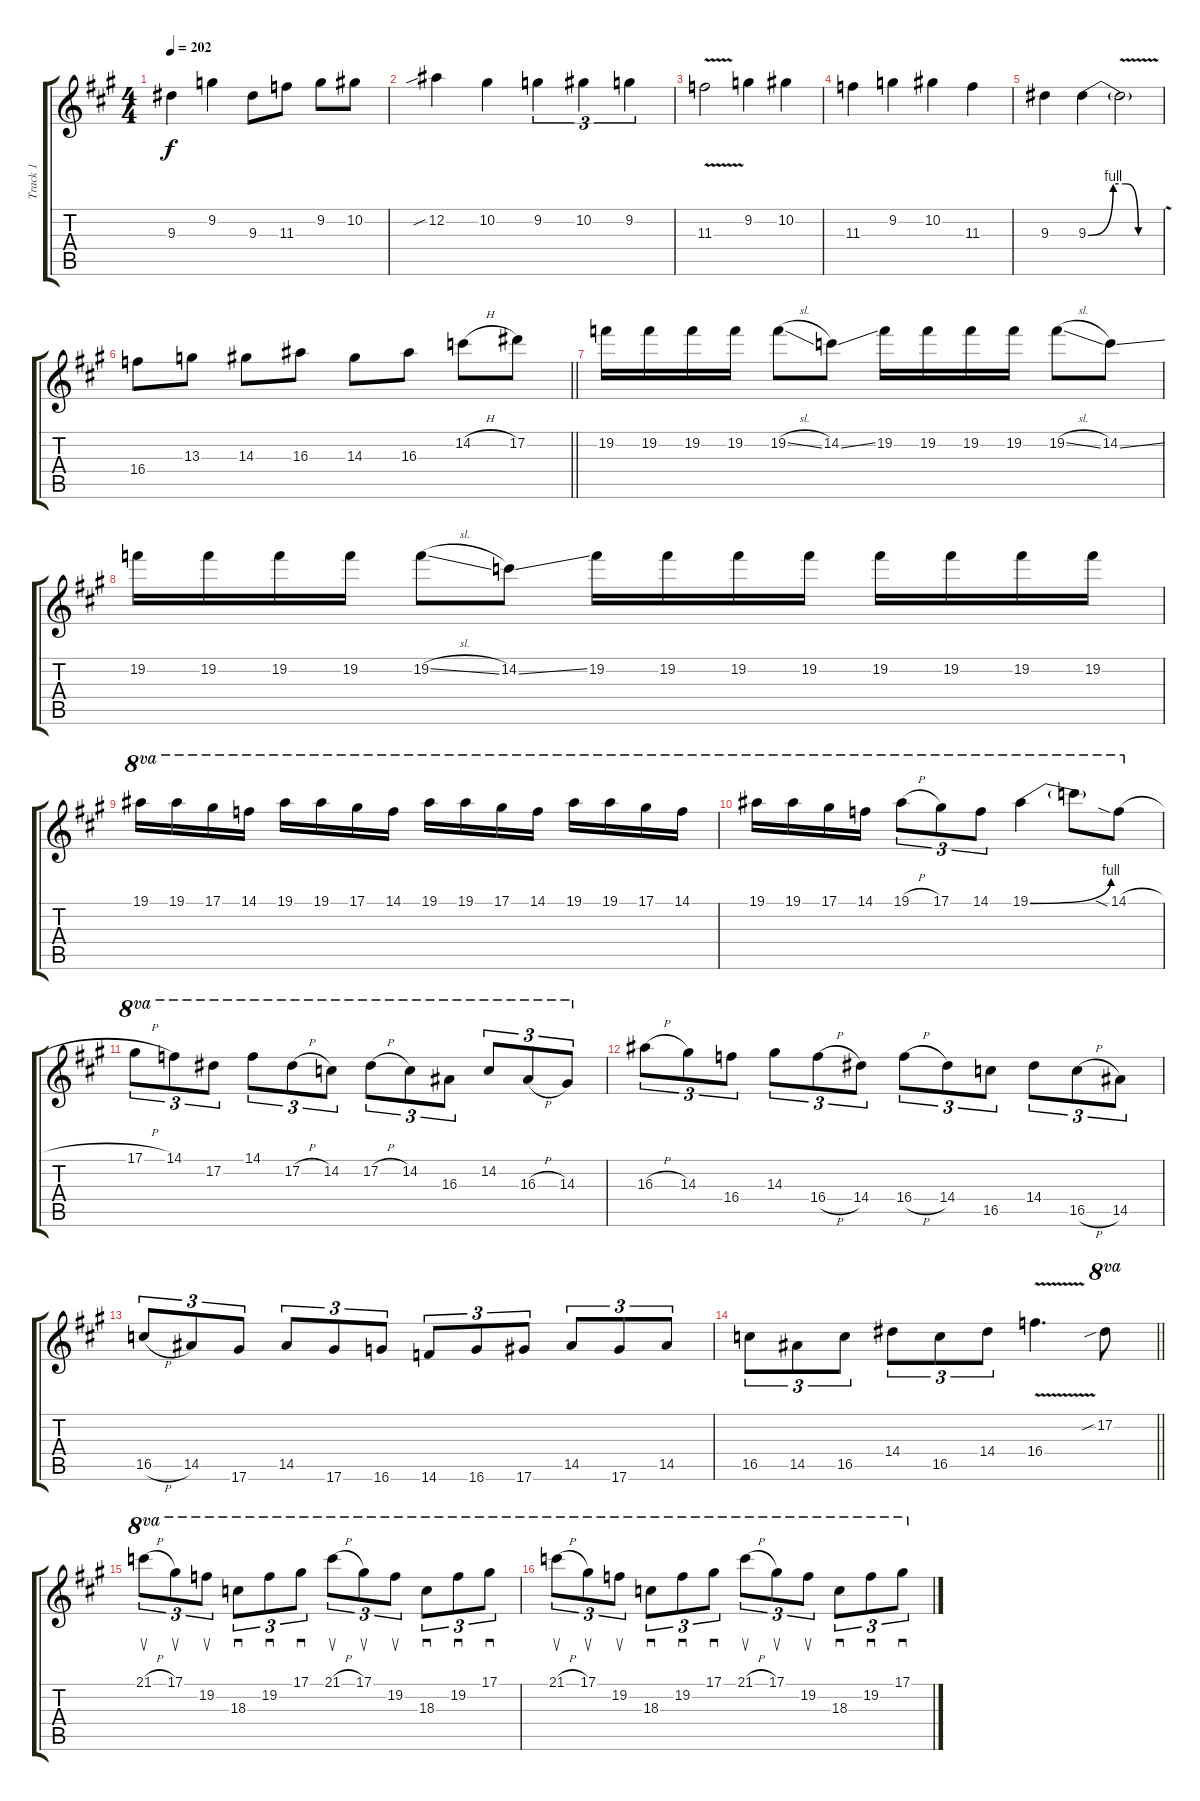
\track ("Track 1" "Track 1") {instrument distortionguitar}
\staff {score tabs}
\tuning (Eb4 Bb3 Gb3 Db3 Ab2 Eb2) {hide}
\ts (4 4)
\tempo 202
\clef g2
\ks a
9.3.4{dy f} 9.2.4 9.3.8 11.3.8 9.2.8 10.2.8 |
12.2{sib}.4 10.2.4 9.2.4{tu (3 2)} 10.2.4{tu (3 2)} 9.2.4{tu (3 2)} |
11.3{v}.2 9.2.4 10.2.4 |
11.3.4 9.2.4 10.2.4 11.3.4 |
9.3.4 9.3{be (custom 0 0 20 4 30 4 40 0 60 0)}.4 9.3{v t}.2 |
\barLineRight lightlight
16.4.8 13.3.8 14.3.8 16.3.8 14.3.8 16.3.8 14.2{h}.8 17.2.8 |
19.2.16 19.2.16 19.2.16 19.2.16 19.2{sl}.8 14.2{ss}.8 19.2.16 19.2.16 19.2.16 19.2.16 19.2{sl}.8 14.2{ss}.8 |
19.2.16 19.2.16 19.2.16 19.2.16 19.2{sl}.8 14.2{ss}.8 19.2.16 19.2.16 19.2.16 19.2.16 19.2.16 19.2.16 19.2.16 19.2.16 |
19.1.16{ot 8va} 19.1.16{ot 8va} 17.1.16{ot 8va} 14.1.16{ot 8va} 19.1.16{ot 8va} 19.1.16{ot 8va} 17.1.16{ot 8va} 14.1.16{ot 8va} 19.1.16{ot 8va} 19.1.16{ot 8va} 17.1.16{ot 8va} 14.1.16{ot 8va} 19.1.16{ot 8va} 19.1.16{ot 8va} 17.1.16{ot 8va} 14.1.16{ot 8va} |
19.1.16{ot 8va} 19.1.16{ot 8va} 17.1.16{ot 8va} 14.1.16{ot 8va} 19.1{h}.8{tu (3 2) ot 8va} 17.1.8{tu (3 2) ot 8va} 14.1.8{tu (3 2) ot 8va} 19.1{be (bend 0 0 60 4)}.4{ot 8va} 19.1{t}.8{ot 8va} 14.1{sia h}.8{ot 8va} |
17.1{h}.8{tu (3 2) ot 8va} 14.1.8{tu (3 2) ot 8va} 17.2.8{tu (3 2) ot 8va} 14.1.8{tu (3 2) ot 8va} 17.2{h}.8{tu (3 2) ot 8va} 14.2.8{tu (3 2) ot 8va} 17.2{h}.8{tu (3 2) ot 8va} 14.2.8{tu (3 2) ot 8va} 16.3.8{tu (3 2) ot 8va} 14.2.8{tu (3 2) ot 8va} 16.3{h}.8{tu (3 2) ot 8va} 14.3.8{tu (3 2) ot 8va} |
16.3{h}.8{tu (3 2)} 14.3.8{tu (3 2)} 16.4.8{tu (3 2)} 14.3.8{tu (3 2)} 16.4{h}.8{tu (3 2)} 14.4.8{tu (3 2)} 16.4{h}.8{tu (3 2)} 14.4.8{tu (3 2)} 16.5.8{tu (3 2)} 14.4.8{tu (3 2)} 16.5{h}.8{tu (3 2)} 14.5.8{tu (3 2)} |
16.5{h}.8{tu (3 2)} 14.5.8{tu (3 2)} 17.6.8{tu (3 2)} 14.5.8{tu (3 2)} 17.6.8{tu (3 2)} 16.6.8{tu (3 2)} 14.6.8{tu (3 2)} 16.6.8{tu (3 2)} 17.6.8{tu (3 2)} 14.5.8{tu (3 2)} 17.6.8{tu (3 2)} 14.5.8{tu (3 2)} |
\barLineRight lightlight
16.5.8{tu (3 2)} 14.5.8{tu (3 2)} 16.5.8{tu (3 2)} 14.4.8{tu (3 2)} 16.5.8{tu (3 2)} 14.4.8{tu (3 2)} 16.4{v}.4{d} 17.2{sib}.8{ot 8va} |
21.1{h}.8{su tu (3 2) ot 8va} 17.1.8{su tu (3 2) ot 8va} 19.2.8{su tu (3 2) ot 8va} 18.3.8{sd tu (3 2) ot 8va} 19.2.8{sd tu (3 2) ot 8va} 17.1.8{sd tu (3 2) ot 8va} 21.1{h}.8{su tu (3 2) ot 8va} 17.1.8{su tu (3 2) ot 8va} 19.2.8{su tu (3 2) ot 8va} 18.3.8{sd tu (3 2) ot 8va} 19.2.8{sd tu (3 2) ot 8va} 17.1.8{sd tu (3 2) ot 8va} |
21.1{h}.8{su tu (3 2) ot 8va} 17.1.8{su tu (3 2) ot 8va} 19.2.8{su tu (3 2) ot 8va} 18.3.8{sd tu (3 2) ot 8va} 19.2.8{sd tu (3 2) ot 8va} 17.1.8{sd tu (3 2) ot 8va} 21.1{h}.8{su tu (3 2) ot 8va} 17.1.8{su tu (3 2) ot 8va} 19.2.8{su tu (3 2) ot 8va} 18.3.8{sd tu (3 2) ot 8va} 19.2.8{sd tu (3 2) ot 8va} 17.1.8{sd tu (3 2) ot 8va}
